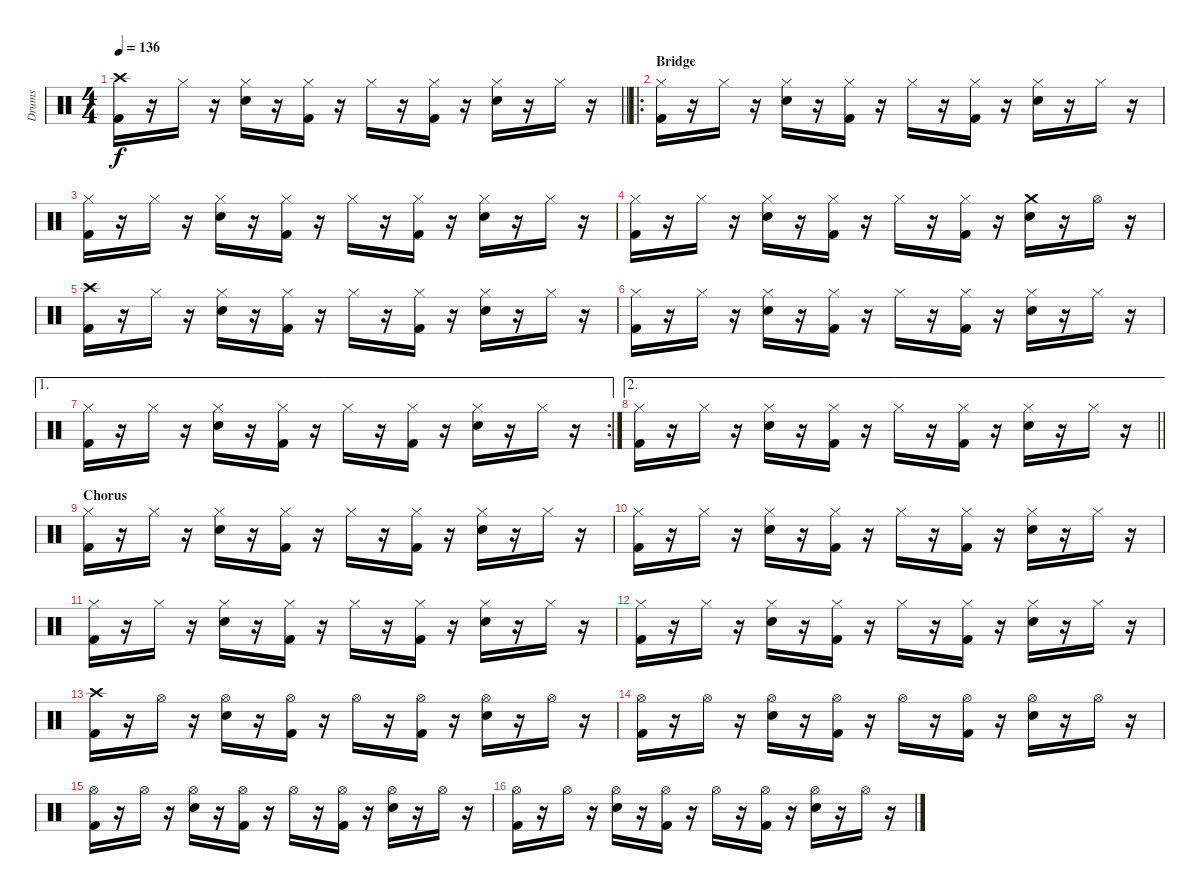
\track ("Drums" "Drums") {instrument percussion}
\staff {score}
\articulation defaults
\ts (4 4)
\tempo 136
\clef neutral
\barLineRight lightlight
\ks c
("Kick (hit) 2" "Crash high (hit)").16{dy f} r.16 "Hi-Hat (closed)".16 r.16 ("Electric Snare (hit)" "Hi-Hat (closed)").16 r.16 ("Kick (hit) 2" "Hi-Hat (closed)").16 r.16 "Hi-Hat (closed)".16 r.16 ("Kick (hit) 2" "Hi-Hat (closed)").16 r.16 ("Electric Snare (hit)" "Hi-Hat (closed)").16 r.16 "Hi-Hat (closed)".16 r.16 |
\ro
\section ("" "Bridge")
("Kick (hit) 2" "Hi-Hat (closed)").16 r.16 "Hi-Hat (closed)".16 r.16 ("Electric Snare (hit)" "Hi-Hat (closed)").16 r.16 ("Kick (hit) 2" "Hi-Hat (closed)").16 r.16 "Hi-Hat (closed)".16 r.16 ("Kick (hit) 2" "Hi-Hat (closed)").16 r.16 ("Electric Snare (hit)" "Hi-Hat (closed)").16 r.16 "Hi-Hat (closed)".16 r.16 |
("Kick (hit) 2" "Hi-Hat (closed)").16 r.16 "Hi-Hat (closed)".16 r.16 ("Electric Snare (hit)" "Hi-Hat (closed)").16 r.16 ("Kick (hit) 2" "Hi-Hat (closed)").16 r.16 "Hi-Hat (closed)".16 r.16 ("Kick (hit) 2" "Hi-Hat (closed)").16 r.16 ("Electric Snare (hit)" "Hi-Hat (closed)").16 r.16 "Hi-Hat (closed)".16 r.16 |
("Kick (hit) 2" "Hi-Hat (closed)").16 r.16 "Hi-Hat (closed)".16 r.16 ("Electric Snare (hit)" "Hi-Hat (closed)").16 r.16 ("Kick (hit) 2" "Hi-Hat (closed)").16 r.16 "Hi-Hat (closed)".16 r.16 ("Kick (hit) 2" "Hi-Hat (closed)").16 r.16 ("Electric Snare (hit)" "Crash medium (hit)").16 r.16 "Hi-Hat (open)".16 r.16 |
("Kick (hit) 2" "Crash high (hit)").16 r.16 "Hi-Hat (closed)".16 r.16 ("Electric Snare (hit)" "Hi-Hat (closed)").16 r.16 ("Kick (hit) 2" "Hi-Hat (closed)").16 r.16 "Hi-Hat (closed)".16 r.16 ("Kick (hit) 2" "Hi-Hat (closed)").16 r.16 ("Electric Snare (hit)" "Hi-Hat (closed)").16 r.16 "Hi-Hat (closed)".16 r.16 |
("Kick (hit) 2" "Hi-Hat (closed)").16 r.16 "Hi-Hat (closed)".16 r.16 ("Electric Snare (hit)" "Hi-Hat (closed)").16 r.16 ("Kick (hit) 2" "Hi-Hat (closed)").16 r.16 "Hi-Hat (closed)".16 r.16 ("Kick (hit) 2" "Hi-Hat (closed)").16 r.16 ("Electric Snare (hit)" "Hi-Hat (closed)").16 r.16 "Hi-Hat (closed)".16 r.16 |
\ae 1
\rc 2
("Kick (hit) 2" "Hi-Hat (closed)").16 r.16 "Hi-Hat (closed)".16 r.16 ("Electric Snare (hit)" "Hi-Hat (closed)").16 r.16 ("Kick (hit) 2" "Hi-Hat (closed)").16 r.16 "Hi-Hat (closed)".16 r.16 ("Kick (hit) 2" "Hi-Hat (closed)").16 r.16 ("Electric Snare (hit)" "Hi-Hat (closed)").16 r.16 "Hi-Hat (closed)".16 r.16 |
\ae 2
\barLineRight lightlight
("Kick (hit) 2" "Hi-Hat (closed)").16 r.16 "Hi-Hat (closed)".16 r.16 ("Electric Snare (hit)" "Hi-Hat (closed)").16 r.16 ("Kick (hit) 2" "Hi-Hat (closed)").16 r.16 "Hi-Hat (closed)".16 r.16 ("Kick (hit) 2" "Hi-Hat (closed)").16 r.16 ("Electric Snare (hit)" "Hi-Hat (closed)").16 r.16 "Hi-Hat (closed)".16 r.16 |
\section ("" "Chorus")
("Kick (hit) 2" "Hi-Hat (closed)").16 r.16 "Hi-Hat (closed)".16 r.16 ("Electric Snare (hit)" "Hi-Hat (closed)").16 r.16 ("Kick (hit) 2" "Hi-Hat (closed)").16 r.16 "Hi-Hat (closed)".16 r.16 ("Kick (hit) 2" "Hi-Hat (closed)").16 r.16 ("Electric Snare (hit)" "Hi-Hat (closed)").16 r.16 "Hi-Hat (closed)".16 r.16 |
("Kick (hit) 2" "Hi-Hat (closed)").16 r.16 "Hi-Hat (closed)".16 r.16 ("Electric Snare (hit)" "Hi-Hat (closed)").16 r.16 ("Kick (hit) 2" "Hi-Hat (closed)").16 r.16 "Hi-Hat (closed)".16 r.16 ("Kick (hit) 2" "Hi-Hat (closed)").16 r.16 ("Electric Snare (hit)" "Hi-Hat (closed)").16 r.16 "Hi-Hat (closed)".16 r.16 |
("Kick (hit) 2" "Hi-Hat (closed)").16 r.16 "Hi-Hat (closed)".16 r.16 ("Electric Snare (hit)" "Hi-Hat (closed)").16 r.16 ("Kick (hit) 2" "Hi-Hat (closed)").16 r.16 "Hi-Hat (closed)".16 r.16 ("Kick (hit) 2" "Hi-Hat (closed)").16 r.16 ("Electric Snare (hit)" "Hi-Hat (closed)").16 r.16 "Hi-Hat (closed)".16 r.16 |
("Kick (hit) 2" "Hi-Hat (closed)").16 r.16 "Hi-Hat (closed)".16 r.16 ("Electric Snare (hit)" "Hi-Hat (closed)").16 r.16 ("Kick (hit) 2" "Hi-Hat (closed)").16 r.16 "Hi-Hat (closed)".16 r.16 ("Kick (hit) 2" "Hi-Hat (closed)").16 r.16 ("Electric Snare (hit)" "Hi-Hat (closed)").16 r.16 "Hi-Hat (closed)".16 r.16 |
("Kick (hit) 2" "Crash high (hit)").16 r.16 "Hi-Hat (open)".16 r.16 ("Electric Snare (hit)" "Hi-Hat (open)").16 r.16 ("Kick (hit) 2" "Hi-Hat (open)").16 r.16 "Hi-Hat (open)".16 r.16 ("Kick (hit) 2" "Hi-Hat (open)").16 r.16 ("Electric Snare (hit)" "Hi-Hat (open)").16 r.16 "Hi-Hat (open)".16 r.16 |
("Kick (hit) 2" "Hi-Hat (open)").16 r.16 "Hi-Hat (open)".16 r.16 ("Electric Snare (hit)" "Hi-Hat (open)").16 r.16 ("Kick (hit) 2" "Hi-Hat (open)").16 r.16 "Hi-Hat (open)".16 r.16 ("Kick (hit) 2" "Hi-Hat (open)").16 r.16 ("Electric Snare (hit)" "Hi-Hat (open)").16 r.16 "Hi-Hat (open)".16 r.16 |
("Kick (hit) 2" "Hi-Hat (open)").16 r.16 "Hi-Hat (open)".16 r.16 ("Electric Snare (hit)" "Hi-Hat (open)").16 r.16 ("Kick (hit) 2" "Hi-Hat (open)").16 r.16 "Hi-Hat (open)".16 r.16 ("Kick (hit) 2" "Hi-Hat (open)").16 r.16 ("Electric Snare (hit)" "Hi-Hat (open)").16 r.16 "Hi-Hat (open)".16 r.16 |
("Kick (hit) 2" "Hi-Hat (open)").16 r.16 "Hi-Hat (open)".16 r.16 ("Electric Snare (hit)" "Hi-Hat (open)").16 r.16 ("Kick (hit) 2" "Hi-Hat (open)").16 r.16 "Hi-Hat (open)".16 r.16 ("Kick (hit) 2" "Hi-Hat (open)").16 r.16 ("Electric Snare (hit)" "Hi-Hat (open)").16 r.16 "Hi-Hat (open)".16 r.16
